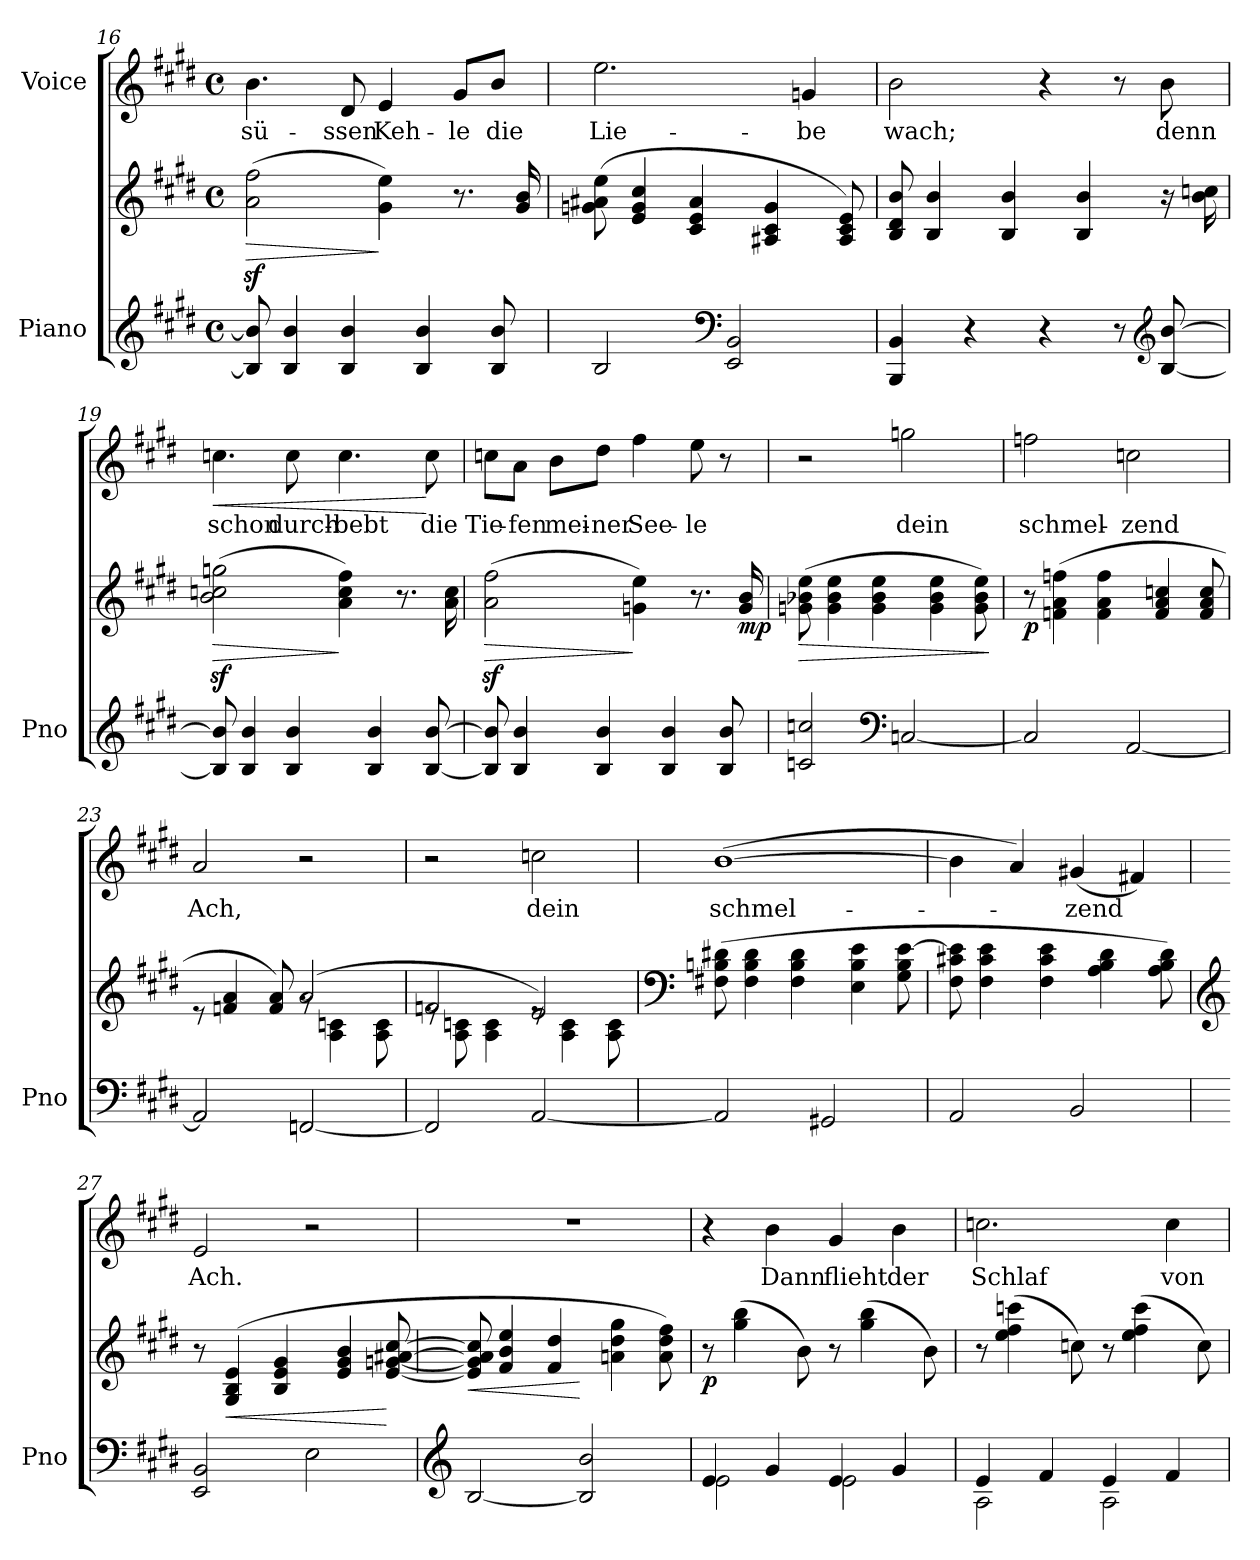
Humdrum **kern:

**kern	**kern	**dynam	**kern	**text	**dynam
*part2	*part2	*part2	*part1	*part1	*part1
*staff3	*staff2	*staff2/3	*staff1	*staff1	*staff1
*I"Piano	*	*	*I"Voice	*	*
*I'Pno	*	*	*	*	*
*clefG2	*clefG2	*	*clefG2	*	*
*k[f#c#g#d#]	*k[f#c#g#d#]	*	*k[f#c#g#d#]	*	*
*M4/4	*M4/4	*	*M4/4	*	*
*met(c)	*met(c)	*	*met(c)	*	*
=16	=16	=16	=16	=16	=16
!	!	!LO:HP:b	!	!LO:LY:b	!
8B/] 8b/]	(>2a\z< 2ff#\z<	>	4.b\	sü-	.
4B/ 4b/	.	.	.	.	.
!	!	!	!	!LO:LY:b	!
4B/ 4b/	.	.	8d#/	-ssen	.
!	!	!	!	!LO:LY:b	!
.	4g#\ 4ee\)	]	4e/	Keh-	.
4B/ 4b/	.	.	.	.	.
!	!	!	!	!LO:LY:b	!
.	8.r	.	8g#/L	-le	.
!	!	!	!	!LO:LY:b	!
8B/ 8b/	.	.	8b/J	die	.
.	16g#/ 16b/	.	.	.	.
=17	=17	=17	=17	=17	=17
!	!	!	!	!LO:LY:b	!
2B/	(>8gn\ 8a#X\ 8ee\	.	2.ee\	Lie-	.
.	4e/ 4g/ 4cc#/	.	.	.	.
.	4c#/ 4e/ 4a#/	.	.	.	.
*clefF4	*	*	*	*	*
2EE/ 2BB/	.	.	.	.	.
.	4A#X/ 4c#/ 4g/	.	.	.	.
!	!	!	!	!LO:LY:b	!
.	.	.	4gn/	-be	.
.	8A#/ 8c#/ 8e/)	.	.	.	.
!!LO:LB:g=z
=18	=18	=18	=18	=18	=18
!	!	!	!	!LO:LY:b	!
4BBB/ 4BB/	8B/ 8d#/ 8b/	.	2b\	wach;	.
.	4B/ 4b/	.	.	.	.
4r	.	.	.	.	.
.	4B/ 4b/	.	.	.	.
4r	.	.	4r	.	.
.	4B/ 4b/	.	.	.	.
8r	.	.	8r	.	.
*clefG2	*	*	*	*	*
!	!	!	!	!LO:LY:b	!
[8B/ [8b/	16r	.	8b\	denn	.
.	16b\ 16ccn\	.	.	.	.
=19	=19	=19	=19	=19	=19
!	!	!LO:HP:b	!	!LO:LY:b	!LO:HP:b
8B/] 8b/]	(>2b\z< 2ccn\z< 2ggn\z<	>	4.ccn\	schon	<
4B/ 4b/	.	.	.	.	.
!	!	!	!	!LO:LY:b	!
4B/ 4b/	.	.	8cc\	durch-	.
!	!	!	!	!LO:LY:b	!
.	4a\ 4cc\ 4ff#\)	]	4.cc\	-bebt	.
4B/ 4b/	.	.	.	.	.
.	8.r	.	.	.	.
!	!	!	!	!LO:LY:b	!
[8B/ [8b/	.	.	8cc\	die	[
.	16a\ 16cc\	.	.	.	.
=20	=20	=20	=20	=20	=20
!	!	!LO:HP:b	!	!LO:LY:b	!
8B/] 8b/]	(>2a\z< 2ff#\z<	>	8ccn\L	Tie-	.
!	!	!	!	!LO:LY:b	!
4B/ 4b/	.	.	8a\J	-fen	.
!	!	!	!	!LO:LY:b	!
.	.	.	8b\L	mei-	.
!	!	!	!	!LO:LY:b	!
4B/ 4b/	.	.	8dd#\J	-ner	.
!	!	!	!	!LO:LY:b	!
.	4gn\ 4ee\)	]	4ff#\	See-	.
4B/ 4b/	.	.	.	.	.
!	!	!	!	!LO:LY:b	!
.	8.r	.	8ee\	-le	.
8B/ 8b/	.	.	8r	.	.
!	!	!LO:DY:b	!	!	!
.	16g/ 16b/	mp	.	.	.
!!LO:LB:g=z
=21	=21	=21	=21	=21	=21
!	!	!LO:HP:b	!	!	!
2cn/ 2ccn/	(>8gn\ 8b-X\ 8ee\	>	2r	.	.
.	4g\ 4b-\ 4ee\	.	.	.	.
.	4g\ 4b-\ 4ee\	.	.	.	.
*clefF4	*	*	*	*	*
!	!	!	!	!LO:LY:b	!
[2Cn/	.	.	2ggn\	dein	.
.	4g\ 4b-\ 4ee\	.	.	.	.
.	8g\ 8b-\ 8ee\)	.	.	.	.
.	.	]	.	.	.
=22	=22	=22	=22	=22	=22
!	!	!LO:DY:b	!	!LO:LY:b	!
2C/]	8r	p	2ffn\	schmel-	.
.	(>4fn\ 4a\ 4ffn\	.	.	.	.
.	4f\ 4a\ 4ff\	.	.	.	.
!	!	!	!	!LO:LY:b	!
[2AA/	.	.	2ccn\	-zend	.
.	4f/ 4a/ 4ccn/	.	.	.	.
.	8f/ 8a/ 8cc/	.	.	.	.
=23	=23	=23	=23	=23	=23
*	*^	*	*	*	*
!	!	!	!	!	!LO:LY:b	!
2AA/]	8re	2rgyy	.	2a/	Ach,	.
.	4fn/ 4a/	.	.	.	.	.
.	8f/ 8a/)	.	.	.	.	.
[2FFn/	(>2a/	8rg	.	2r	.	.
.	.	4A\ 4cn\	.	.	.	.
.	.	8A\ 8c\	.	.	.	.
=24	=24	=24	=24	=24	=24	=24
2FF/]	2fn/	8re	.	2r	.	.
.	.	8A\ 8cn\	.	.	.	.
.	.	4A\ 4c\	.	.	.	.
!	!	!	!	!	!LO:LY:b	!
[2AA/	2e/)	8re	.	2ccn\	dein	.
.	.	4A\ 4c\	.	.	.	.
.	.	8A\ 8c\	.	.	.	.
*	*v	*v	*	*	*	*
!!LO:LB:g=z
=25	=25	=25	=25	=25	=25
*	*clefF4	*	*	*	*
*	*^	*	*	*	*
!	!	!	!	!	!LO:LY:b	!
*	*v	*v	*	*	*	*
2AA/]	(>8F#X\ 8Bn\ 8d#X\	.	(>[1b	schmel-	.
.	4F#\ 4B\ 4d#\	.	.	.	.
.	4F#\ 4B\ 4d#\	.	.	.	.
2GG#X/	.	.	.	.	.
.	4E\ 4B\ 4e\	.	.	.	.
.	8G#\ 8B\ [8e\	.	.	.	.
=26	=26	=26	=26	=26	=26
2AA/	8F#\ 8c#X\ 8e\]	.	4b\]	.	.
.	4F#\ 4c#\ 4e\	.	.	.	.
.	.	.	4a/)	.	.
.	4F#\ 4c#\ 4e\	.	.	.	.
!	!	!	!	!LO:LY:b	!
2BB/	.	.	(<4g#X/	-zend	.
.	4A\ 4B\ 4d#\	.	.	.	.
.	.	.	4f#X/)	.	.
.	8A\ 8B\ 8d#\)	.	.	.	.
=27	=27	=27	=27	=27	=27
*	*clefG2	*	*	*	*
!	!	!	!	!LO:LY:b	!
2EE/ 2BB/	8r	.	2e/	Ach.	.
!	!	!LO:HP:b	!	!	!
.	(>4G#/ 4B/ 4e/	<	.	.	.
.	4B/ 4e/ 4g#/	.	.	.	.
2E\	.	.	2r	.	.
.	4e/ 4g#/ 4b/	.	.	.	.
.	[8e/ [8gn/ [8a#X/ [8cc#/	[	.	.	.
=28	=28	=28	=28	=28	=28
*clefG2	*	*	*	*	*
!	!	!LO:HP:b	!	!	!
*	*^	*	*	*	*
[2B/	8e/] 8g/] 8a#/] 8cc#/]	2rAyy	<	1r	.	.
.	4f#/ 4b/ 4ee/	.	.	.	.	.
.	4f#/ 4dd#/	.	.	.	.	.
2B/] 2b/	.	2rcyy	[	.	.	.
.	4an\ 4dd#\ 4gg#\	.	.	.	.	.
.	8a\ 8dd#\ 8ff#\)	.	.	.	.	.
*	*v	*v	*	*	*	*
!!LO:PB:g=z
=29	=29	=29	=29	=29	=29
*^	*	*	*	*	*
!	!	!	!LO:DY:b	!	!	!
4e/	2e\	8r	p	4r	.	.
.	.	(>4gg#\ 4bb\	.	.	.	.
!	!	!	!	!	!LO:LY:b	!
4g#/	.	.	.	4b\	Dann	.
.	.	8b\)	.	.	.	.
!	!	!	!	!	!LO:LY:b	!
4e/	2e\	8r	.	4g#/	flieht	.
.	.	(>4gg#\ 4bb\	.	.	.	.
!	!	!	!	!	!LO:LY:b	!
4g#/	.	.	.	4b\	der	.
.	.	8b\)	.	.	.	.
=30	=30	=30	=30	=30	=30	=30
!	!	!	!	!	!LO:LY:b	!
4e/	2A\	8r	.	2.ccn\	Schlaf	.
.	.	(>4ee\ 4ff#\ 4cccn\	.	.	.	.
4f#/	.	.	.	.	.	.
.	.	8ccn\)	.	.	.	.
4e/	2A\	8r	.	.	.	.
.	.	(>4ee\ 4ff#\ 4ccc\	.	.	.	.
!	!	!	!	!	!LO:LY:b	!
4f#/	.	.	.	4cc\	von	.
.	.	8cc\)	.	.	.	.
*v	*v	*	*	*	*	*
=	=	=	=	=	=
*-	*-	*-	*-	*-	*-
